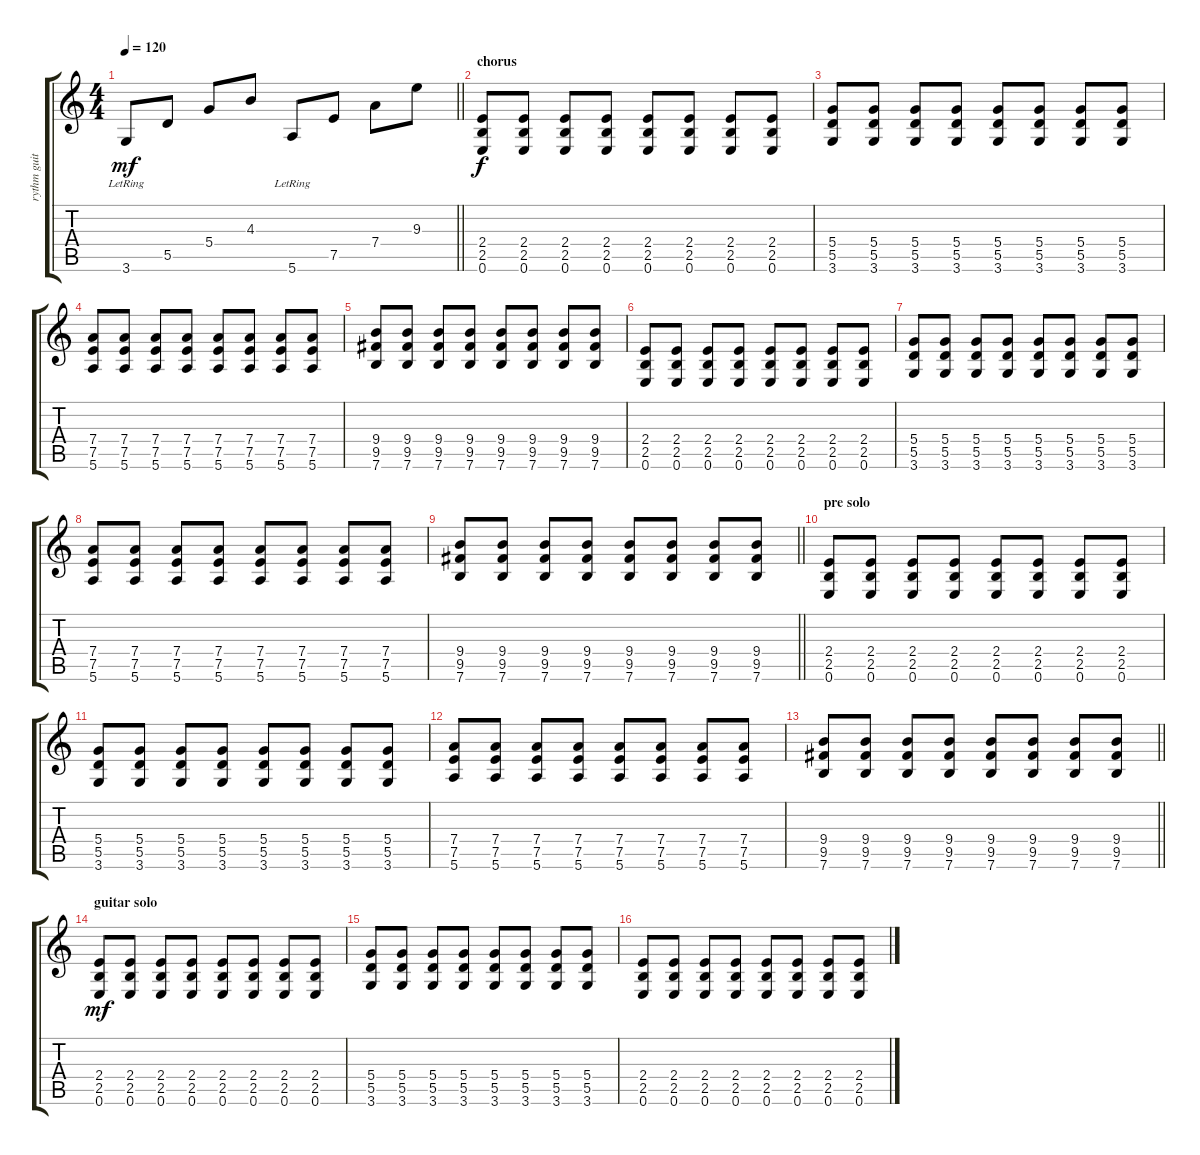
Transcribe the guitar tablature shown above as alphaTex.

\track ("rythm guitar" "rythm guit") {instrument distortionguitar}
\staff {score tabs}
\tuning (E4 B3 G3 D3 A2 E2) {hide}
\ts (4 4)
\tempo 120
\clef g2
\barLineRight lightlight
\ks c
3.6{lr}.8{dy mf} 5.5.8 5.4.8 4.3.8 5.6{lr}.8 7.5.8 7.4.8 9.3.8 |
\section ("" "chorus")
(2.4 2.5 0.6).8{dy f} (2.4 2.5 0.6).8 (2.4 2.5 0.6).8 (2.4 2.5 0.6).8 (2.4 2.5 0.6).8 (2.4 2.5 0.6).8 (2.4 2.5 0.6).8 (2.4 2.5 0.6).8 |
(5.4 5.5 3.6).8 (5.4 5.5 3.6).8 (5.4 5.5 3.6).8 (5.4 5.5 3.6).8 (5.4 5.5 3.6).8 (5.4 5.5 3.6).8 (5.4 5.5 3.6).8 (5.4 5.5 3.6).8 |
(7.4 7.5 5.6).8 (7.4 7.5 5.6).8 (7.4 7.5 5.6).8 (7.4 7.5 5.6).8 (7.4 7.5 5.6).8 (7.4 7.5 5.6).8 (7.4 7.5 5.6).8 (7.4 7.5 5.6).8 |
(9.4 9.5 7.6).8 (9.4 9.5 7.6).8 (9.4 9.5 7.6).8 (9.4 9.5 7.6).8 (9.4 9.5 7.6).8 (9.4 9.5 7.6).8 (9.4 9.5 7.6).8 (9.4 9.5 7.6).8 |
(2.4 2.5 0.6).8 (2.4 2.5 0.6).8 (2.4 2.5 0.6).8 (2.4 2.5 0.6).8 (2.4 2.5 0.6).8 (2.4 2.5 0.6).8 (2.4 2.5 0.6).8 (2.4 2.5 0.6).8 |
(5.4 5.5 3.6).8 (5.4 5.5 3.6).8 (5.4 5.5 3.6).8 (5.4 5.5 3.6).8 (5.4 5.5 3.6).8 (5.4 5.5 3.6).8 (5.4 5.5 3.6).8 (5.4 5.5 3.6).8 |
(7.4 7.5 5.6).8 (7.4 7.5 5.6).8 (7.4 7.5 5.6).8 (7.4 7.5 5.6).8 (7.4 7.5 5.6).8 (7.4 7.5 5.6).8 (7.4 7.5 5.6).8 (7.4 7.5 5.6).8 |
\barLineRight lightlight
(9.4 9.5 7.6).8 (9.4 9.5 7.6).8 (9.4 9.5 7.6).8 (9.4 9.5 7.6).8 (9.4 9.5 7.6).8 (9.4 9.5 7.6).8 (9.4 9.5 7.6).8 (9.4 9.5 7.6).8 |
\section ("" "pre solo")
(2.4 2.5 0.6).8 (2.4 2.5 0.6).8 (2.4 2.5 0.6).8 (2.4 2.5 0.6).8 (2.4 2.5 0.6).8 (2.4 2.5 0.6).8 (2.4 2.5 0.6).8 (2.4 2.5 0.6).8 |
(5.4 5.5 3.6).8 (5.4 5.5 3.6).8 (5.4 5.5 3.6).8 (5.4 5.5 3.6).8 (5.4 5.5 3.6).8 (5.4 5.5 3.6).8 (5.4 5.5 3.6).8 (5.4 5.5 3.6).8 |
(7.4 7.5 5.6).8 (7.4 7.5 5.6).8 (7.4 7.5 5.6).8 (7.4 7.5 5.6).8 (7.4 7.5 5.6).8 (7.4 7.5 5.6).8 (7.4 7.5 5.6).8 (7.4 7.5 5.6).8 |
\barLineRight lightlight
(9.4 9.5 7.6).8 (9.4 9.5 7.6).8 (9.4 9.5 7.6).8 (9.4 9.5 7.6).8 (9.4 9.5 7.6).8 (9.4 9.5 7.6).8 (9.4 9.5 7.6).8 (9.4 9.5 7.6).8 |
\section ("" "guitar solo")
(2.4 2.5 0.6).8{dy mf} (2.4 2.5 0.6).8 (2.4 2.5 0.6).8 (2.4 2.5 0.6).8 (2.4 2.5 0.6).8 (2.4 2.5 0.6).8 (2.4 2.5 0.6).8 (2.4 2.5 0.6).8 |
(5.4 5.5 3.6).8 (5.4 5.5 3.6).8 (5.4 5.5 3.6).8 (5.4 5.5 3.6).8 (5.4 5.5 3.6).8 (5.4 5.5 3.6).8 (5.4 5.5 3.6).8 (5.4 5.5 3.6).8 |
(2.4 2.5 0.6).8 (2.4 2.5 0.6).8 (2.4 2.5 0.6).8 (2.4 2.5 0.6).8 (2.4 2.5 0.6).8 (2.4 2.5 0.6).8 (2.4 2.5 0.6).8 (2.4 2.5 0.6).8
